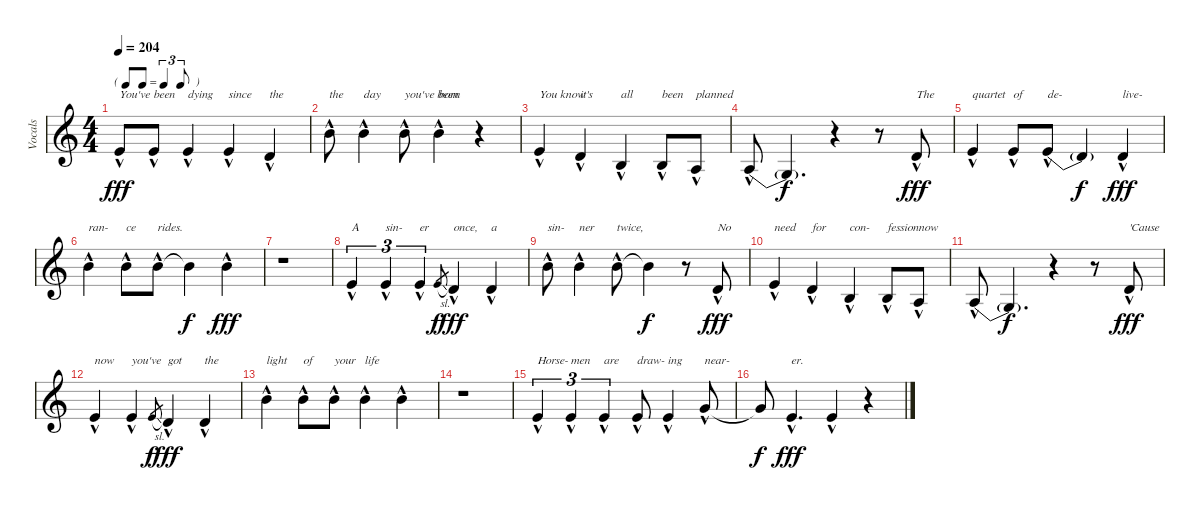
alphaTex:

\track ("Vocals" "Vocals") {instrument synthbrass2}
\staff {score}
\tuning (E4 B3 G3 D3 A2 E2) {hide}
\ts (4 4)
\tf triplet8th
\tempo 204
\clef g2
\ks c
0.1{hac}.8{txt "You've" dy fff} 0.1{hac}.8{txt "been"} 0.1{hac}.4{txt "dying"} 0.1{hac}.4{txt "since"} 3.2{hac}.4{txt "the"} |
7.1{hac}.8{txt "the"} 7.1{hac}.4{txt "day"} 7.1{hac}.8{txt "you've been"} 7.1{hac}.4{txt "born"} r.4 |
5.2{hac}.4{txt "You know"} 3.2{hac}.4{txt "it's"} 0.2{hac}.4{txt "all"} 0.2{hac}.8{txt "been"} 2.3{hac}.8{txt "planned"} |
0.3{be (custom 0 4 20 4 40 0 60 0) hac}.8 0.3{t}.4{d dy f} r.4 r.8 3.2{hac}.8{txt "The" dy fff} |
0.1{hac}.4{txt "quartet"} 0.1{hac}.8{txt "of"} 3.2{be (custom 0 4 20 4 40 0 60 0) hac}.8{txt "de-"} 3.2{t}.4{dy f} 3.2{hac}.4{txt "live-" dy fff} |
7.1{hac}.4{txt "ran-"} 7.1{hac}.8{txt "ce"} 7.1{hac}.8{txt "rides."} 7.1{t}.4{dy f} 7.1{hac}.4{dy fff} |
r.1 |
0.1{hac}.4{tu (3 2) txt "A "} 0.1{hac}.4{tu (3 2) txt "sin-"} 0.1{hac}.4{tu (3 2) txt "er"} 5.2{sl}.8{gr dy f} 3.2{hac}.4{txt "once," dy fff} 3.2{hac}.4{txt "a"} |
7.1{hac}.8{txt "sin-"} 7.1{hac}.4{txt "ner"} 7.1{hac}.8{txt "twice,"} 7.1{t}.4{dy f} r.8 3.2{hac}.8{txt "No" dy fff} |
5.2{hac}.4{txt "need"} 3.2{hac}.4{txt "for"} 0.2{hac}.4{txt "con-"} 0.2{hac}.8{txt "fession"} 2.3{hac}.8{txt "now"} |
0.3{be (custom 0 4 20 4 40 0 60 0) hac}.8 0.3{t}.4{d dy f} r.4 r.8 3.2{hac}.8{txt "'Cause" dy fff} |
0.1{hac}.4{txt "now"} 0.1{hac}.4{txt "you've"} 5.2{sl}.8{gr dy f} 3.2{hac}.4{txt "got" dy fff} 3.2{hac}.4{txt "the"} |
7.1{hac}.4{txt "light"} 7.1{hac}.8{txt "of"} 7.1{hac}.8{txt "your"} 7.1{hac}.4{txt "life"} 7.1{hac}.4 |
r.1 |
0.1{hac}.4{tu (3 2) txt "Horse-"} 0.1{hac}.4{tu (3 2) txt "men"} 0.1{hac}.4{tu (3 2) txt "are"} 0.1{hac}.8{txt "draw-"} 0.1{hac}.4{txt "ing"} 3.1{hac}.8{txt "near-"} |
3.1{t}.8{dy f} 5.2{hac}.4{d txt "er." dy fff} 5.2{hac}.4 r.4
